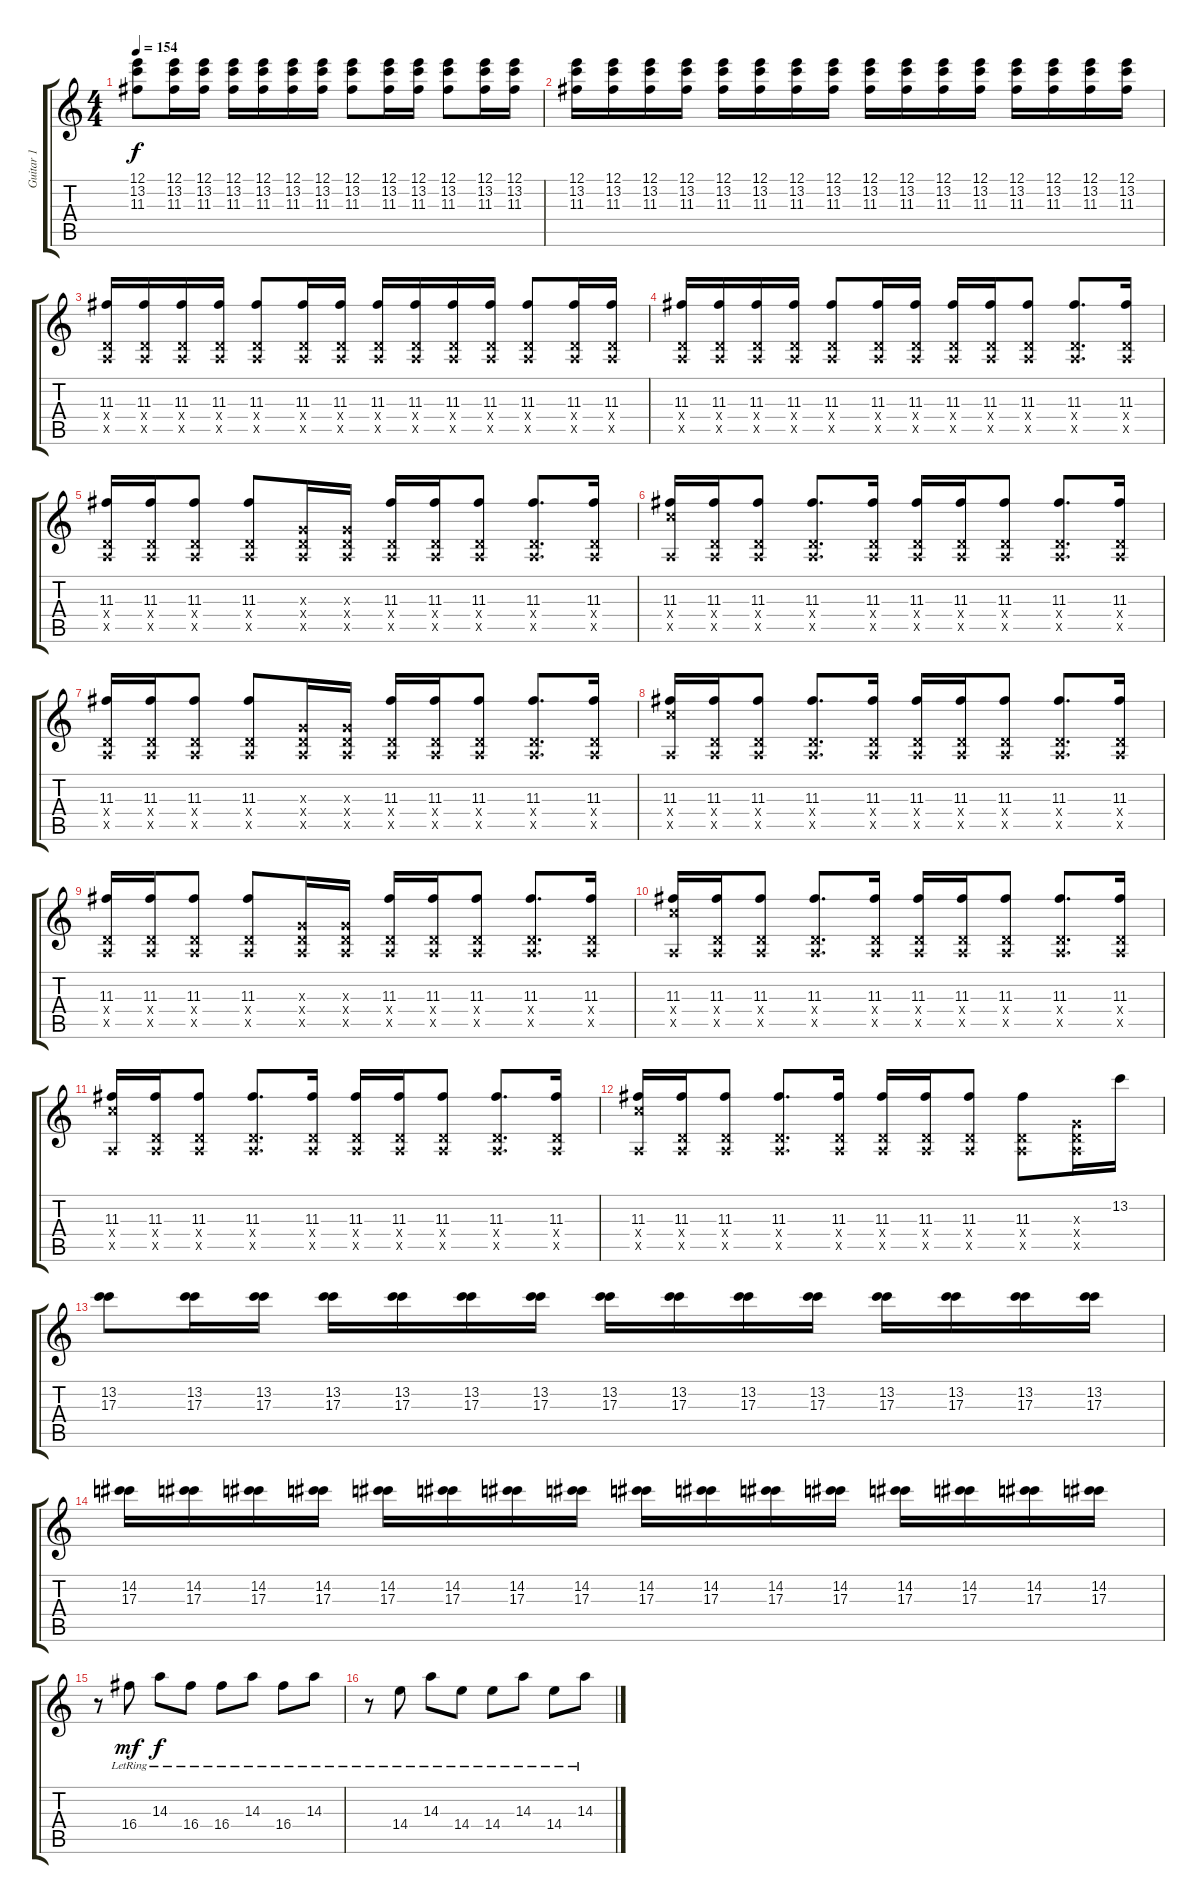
\track ("Guitar 1" "Guitar 1") {instrument distortionguitar}
\staff {score tabs}
\tuning (E4 B3 G3 D3 A2 E2) {hide}
\ts (4 4)
\tempo 154
\clef g2
\ks c
(12.1 13.2 11.3).8{dy f} (12.1 13.2 11.3).16 (12.1 13.2 11.3).16 (12.1 13.2 11.3).16 (12.1 13.2 11.3).16 (12.1 13.2 11.3).16 (12.1 13.2 11.3).16 (12.1 13.2 11.3).8 (12.1 13.2 11.3).16 (12.1 13.2 11.3).16 (12.1 13.2 11.3).8 (12.1 13.2 11.3).16 (12.1 13.2 11.3).16 |
(12.1 13.2 11.3).16 (12.1 13.2 11.3).16 (12.1 13.2 11.3).16 (12.1 13.2 11.3).16 (12.1 13.2 11.3).16 (12.1 13.2 11.3).16 (12.1 13.2 11.3).16 (12.1 13.2 11.3).16 (12.1 13.2 11.3).16 (12.1 13.2 11.3).16 (12.1 13.2 11.3).16 (12.1 13.2 11.3).16 (12.1 13.2 11.3).16 (12.1 13.2 11.3).16 (12.1 13.2 11.3).16 (12.1 13.2 11.3).16 |
(11.3 0.4{x} 0.5{x}).16 (11.3 0.4{x} 0.5{x}).16 (11.3 0.4{x} 0.5{x}).16 (11.3 0.4{x} 0.5{x}).16 (11.3 0.4{x} 0.5{x}).8 (11.3 0.4{x} 0.5{x}).16 (11.3 0.4{x} 0.5{x}).16 (11.3 0.4{x} 0.5{x}).16 (11.3 0.4{x} 0.5{x}).16 (11.3 0.4{x} 0.5{x}).16 (11.3 0.4{x} 0.5{x}).16 (11.3 0.4{x} 0.5{x}).8 (11.3 0.4{x} 0.5{x}).16 (11.3 0.4{x} 0.5{x}).16 |
(11.3 0.4{x} 0.5{x}).16 (11.3 0.4{x} 0.5{x}).16 (11.3 0.4{x} 0.5{x}).16 (11.3 0.4{x} 0.5{x}).16 (11.3 0.4{x} 0.5{x}).8 (11.3 0.4{x} 0.5{x}).16 (11.3 0.4{x} 0.5{x}).16 (11.3 0.4{x} 0.5{x}).16 (11.3 0.4{x} 0.5{x}).16 (11.3 0.4{x} 0.5{x}).8 (11.3 0.4{x} 0.5{x}).8{d} (11.3 0.4{x} 0.5{x}).16 |
(11.3 0.4{x} 0.5{x}).16 (11.3 0.4{x} 0.5{x}).16 (11.3 0.4{x} 0.5{x}).8 (11.3 0.4{x} 0.5{x}).8 (0.3{x} 0.4{x} 0.5{x}).16 (0.3{x} 0.4{x} 0.5{x}).16 (11.3 0.4{x} 0.5{x}).16 (11.3 0.4{x} 0.5{x}).16 (11.3 0.4{x} 0.5{x}).8 (11.3 0.4{x} 0.5{x}).8{d} (11.3 0.4{x} 0.5{x}).16 |
(11.3 10.4{x} 0.5{x}).16 (11.3 0.4{x} 0.5{x}).16 (11.3 0.4{x} 0.5{x}).8 (11.3 0.4{x} 0.5{x}).8{d} (11.3 0.4{x} 0.5{x}).16 (11.3 0.4{x} 0.5{x}).16 (11.3 0.4{x} 0.5{x}).16 (11.3 0.4{x} 0.5{x}).8 (11.3 0.4{x} 0.5{x}).8{d} (11.3 0.4{x} 0.5{x}).16 |
(11.3 0.4{x} 0.5{x}).16 (11.3 0.4{x} 0.5{x}).16 (11.3 0.4{x} 0.5{x}).8 (11.3 0.4{x} 0.5{x}).8 (0.3{x} 0.4{x} 0.5{x}).16 (0.3{x} 0.4{x} 0.5{x}).16 (11.3 0.4{x} 0.5{x}).16 (11.3 0.4{x} 0.5{x}).16 (11.3 0.4{x} 0.5{x}).8 (11.3 0.4{x} 0.5{x}).8{d} (11.3 0.4{x} 0.5{x}).16 |
(11.3 10.4{x} 0.5{x}).16 (11.3 0.4{x} 0.5{x}).16 (11.3 0.4{x} 0.5{x}).8 (11.3 0.4{x} 0.5{x}).8{d} (11.3 0.4{x} 0.5{x}).16 (11.3 0.4{x} 0.5{x}).16 (11.3 0.4{x} 0.5{x}).16 (11.3 0.4{x} 0.5{x}).8 (11.3 0.4{x} 0.5{x}).8{d} (11.3 0.4{x} 0.5{x}).16 |
(11.3 0.4{x} 0.5{x}).16 (11.3 0.4{x} 0.5{x}).16 (11.3 0.4{x} 0.5{x}).8 (11.3 0.4{x} 0.5{x}).8 (0.3{x} 0.4{x} 0.5{x}).16 (0.3{x} 0.4{x} 0.5{x}).16 (11.3 0.4{x} 0.5{x}).16 (11.3 0.4{x} 0.5{x}).16 (11.3 0.4{x} 0.5{x}).8 (11.3 0.4{x} 0.5{x}).8{d} (11.3 0.4{x} 0.5{x}).16 |
(11.3 10.4{x} 0.5{x}).16 (11.3 0.4{x} 0.5{x}).16 (11.3 0.4{x} 0.5{x}).8 (11.3 0.4{x} 0.5{x}).8{d} (11.3 0.4{x} 0.5{x}).16 (11.3 0.4{x} 0.5{x}).16 (11.3 0.4{x} 0.5{x}).16 (11.3 0.4{x} 0.5{x}).8 (11.3 0.4{x} 0.5{x}).8{d} (11.3 0.4{x} 0.5{x}).16 |
(11.3 10.4{x} 0.5{x}).16 (11.3 0.4{x} 0.5{x}).16 (11.3 0.4{x} 0.5{x}).8 (11.3 0.4{x} 0.5{x}).8{d} (11.3 0.4{x} 0.5{x}).16 (11.3 0.4{x} 0.5{x}).16 (11.3 0.4{x} 0.5{x}).16 (11.3 0.4{x} 0.5{x}).8 (11.3 0.4{x} 0.5{x}).8{d} (11.3 0.4{x} 0.5{x}).16 |
(11.3 10.4{x} 0.5{x}).16 (11.3 0.4{x} 0.5{x}).16 (11.3 0.4{x} 0.5{x}).8 (11.3 0.4{x} 0.5{x}).8{d} (11.3 0.4{x} 0.5{x}).16 (11.3 0.4{x} 0.5{x}).16 (11.3 0.4{x} 0.5{x}).16 (11.3 0.4{x} 0.5{x}).8 (11.3 0.4{x} 0.5{x}).8 (0.3{x} 0.4{x} 0.5{x}).16 13.2.16 |
(13.2 17.3).8 (13.2 17.3).16 (13.2 17.3).16 (13.2 17.3).16 (13.2 17.3).16 (13.2 17.3).16 (13.2 17.3).16 (13.2 17.3).16 (13.2 17.3).16 (13.2 17.3).16 (13.2 17.3).16 (13.2 17.3).16 (13.2 17.3).16 (13.2 17.3).16 (13.2 17.3).16 |
(14.2 17.3).16 (14.2 17.3).16 (14.2 17.3).16 (14.2 17.3).16 (14.2 17.3).16 (14.2 17.3).16 (14.2 17.3).16 (14.2 17.3).16 (14.2 17.3).16 (14.2 17.3).16 (14.2 17.3).16 (14.2 17.3).16 (14.2 17.3).16 (14.2 17.3).16 (14.2 17.3).16 (14.2 17.3).16 |
r.8 16.4{lr}.8{dy mf} 14.3{lr}.8{dy f} 16.4{lr}.8 16.4{lr}.8 14.3{lr}.8 16.4{lr}.8 14.3{lr}.8 |
r.8 14.4{lr}.8 14.3{lr}.8 14.4{lr}.8 14.4{lr}.8 14.3{lr}.8 14.4{lr}.8 14.3{lr}.8
